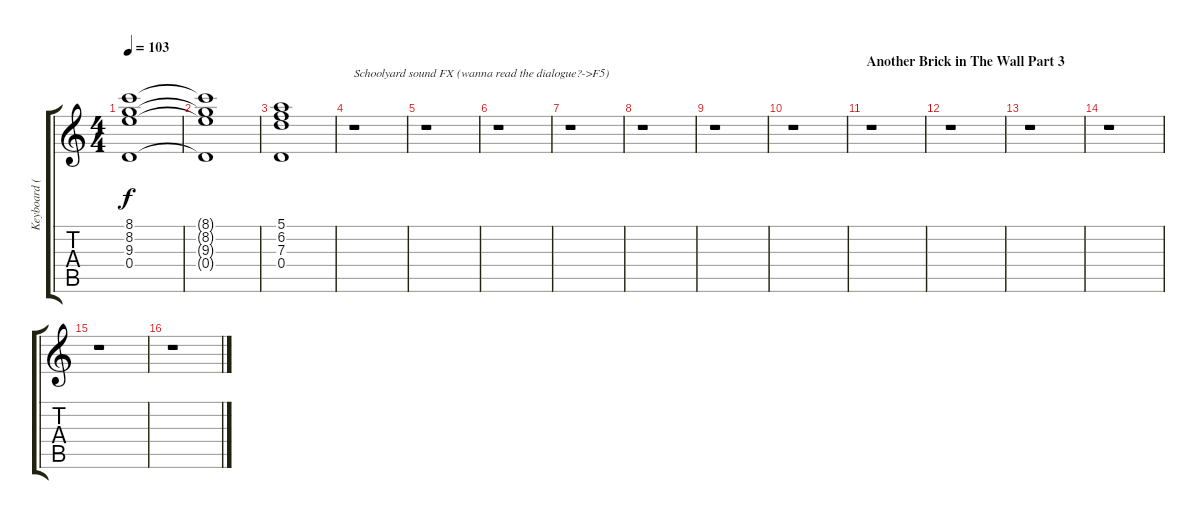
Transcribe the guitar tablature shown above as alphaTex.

\track ("Keyboard (strings)" "Keyboard (") {instrument acousticguitarsteel}
\staff {score tabs}
\tuning (E4 B3 G3 D3 A2 E2) {hide}
\ts (4 4)
\tempo 103
\clef g2
\ks c
(8.1 8.2 9.3 0.4).1{dy f} |
(8.1{t} 8.2{t} 9.3{t} 0.4{t}).1 |
(5.1 6.2 7.3 0.4).1 |
r.1{txt "Schoolyard sound FX (wanna read the dialogue?->F5)"} |
r.1 |
r.1 |
r.1 |
r.1 |
r.1 |
r.1 |
\section ("" "Another Brick in The Wall Part 3")
r.1 |
r.1 |
r.1 |
r.1 |
r.1 |
r.1
